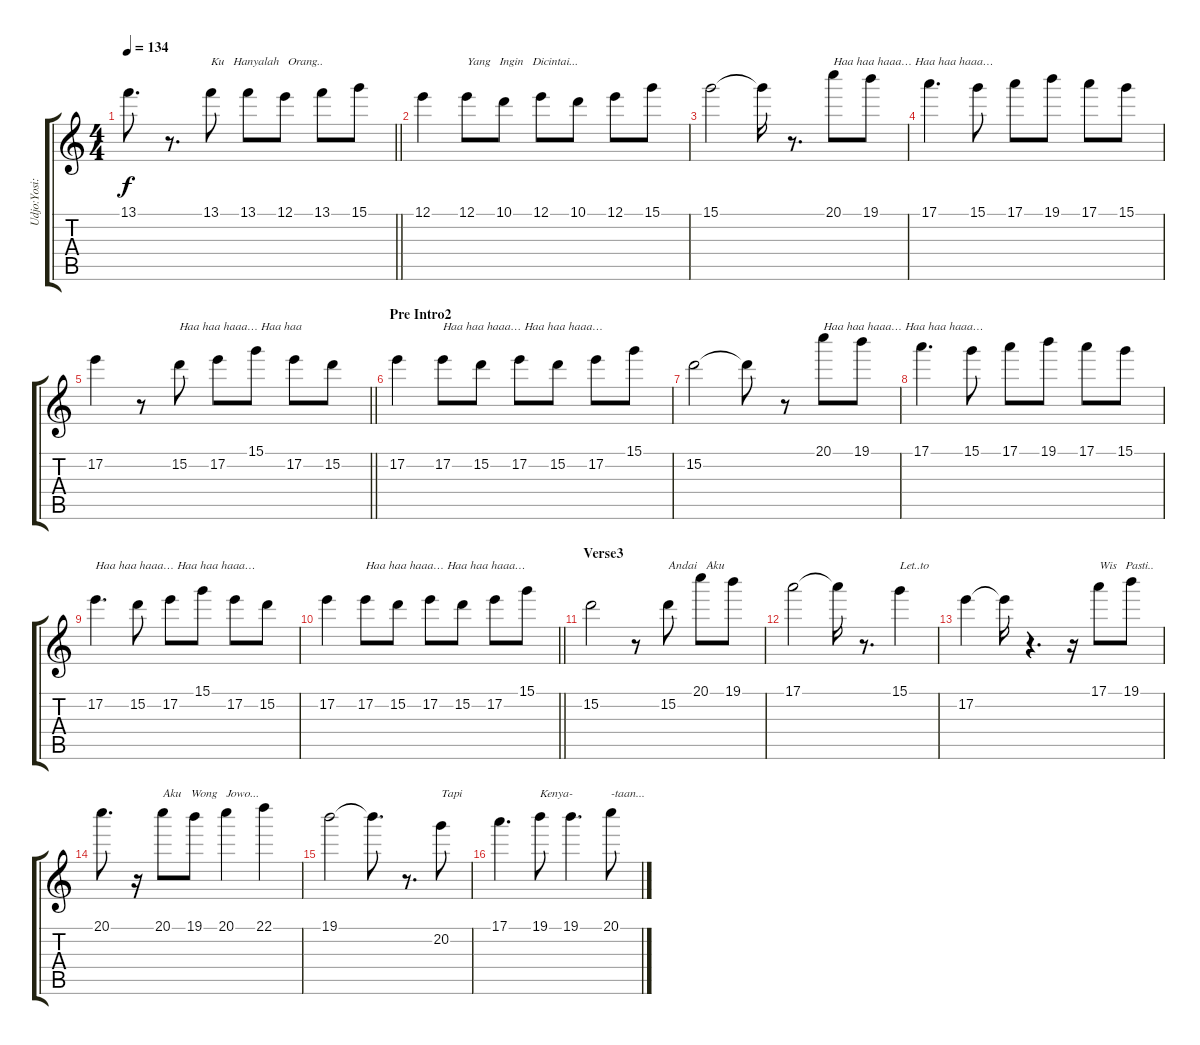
\track ("Udjo:Yosi:Odie:Tika:Gugum:Oon:" "Udjo:Yosi:") {instrument contrabass}
\staff {score tabs}
\tuning (E4 B3 G3 D3 A2 E2) {hide}
\ts (4 4)
\tempo 134
\clef g2
\barLineRight lightlight
\ks c
13.1.8{d dy f} r.8{d} 13.1.8{txt "Ku   Hanyalah   Orang.."} 13.1.8 12.1.8 13.1.8 15.1.8 |
12.1.4 12.1.8{txt "Yang   Ingin   Dicintai..."} 10.1.8 12.1.8 10.1.8 12.1.8 15.1.8 |
15.1.2 15.1{t}.16 r.8{d} 20.1.8{txt "Haa haa haaa… Haa haa haaa…"} 19.1.8 |
17.1.4{d} 15.1.8 17.1.8 19.1.8 17.1.8 15.1.8 |
\barLineRight lightlight
17.2.4 r.8 15.2.8{txt "Haa haa haaa… Haa haa"} 17.2.8 15.1.8 17.2.8 15.2.8 |
\section ("" "Pre Intro2")
17.2.4 17.2.8{txt "Haa haa haaa… Haa haa haaa…"} 15.2.8 17.2.8 15.2.8 17.2.8 15.1.8 |
15.2.2 15.2{t}.8 r.8 20.1.8{txt "Haa haa haaa… Haa haa haaa…"} 19.1.8 |
17.1.4{d} 15.1.8 17.1.8 19.1.8 17.1.8 15.1.8 |
17.2.4{d txt "Haa haa haaa… Haa haa haaa…"} 15.2.8 17.2.8 15.1.8 17.2.8 15.2.8 |
\barLineRight lightlight
17.2.4 17.2.8{txt "Haa haa haaa… Haa haa haaa…"} 15.2.8 17.2.8 15.2.8 17.2.8 15.1.8 |
\section ("" "Verse3")
15.2.2 r.8 15.2.8{txt "Andai   Aku "} 20.1.8 19.1.8 |
17.1.2 17.1{t}.16 r.8{d} 15.1.4{txt "Let..to "} |
17.2.4 17.2{t}.16 r.4{d} r.16 17.1.8{txt "Wis   Pasti.."} 19.1.8 |
20.1.8{d} r.16 20.1.8{txt "Aku   Wong   Jowo..."} 19.1.8 20.1.4 22.1.4 |
19.1.2 19.1{t}.8{d} r.8{d} 20.2.8{txt "Tapi "} |
17.1.4{d} 19.1.8{txt "Kenya-"} 19.1.4{d} 20.1.8{txt "-taan..."}
